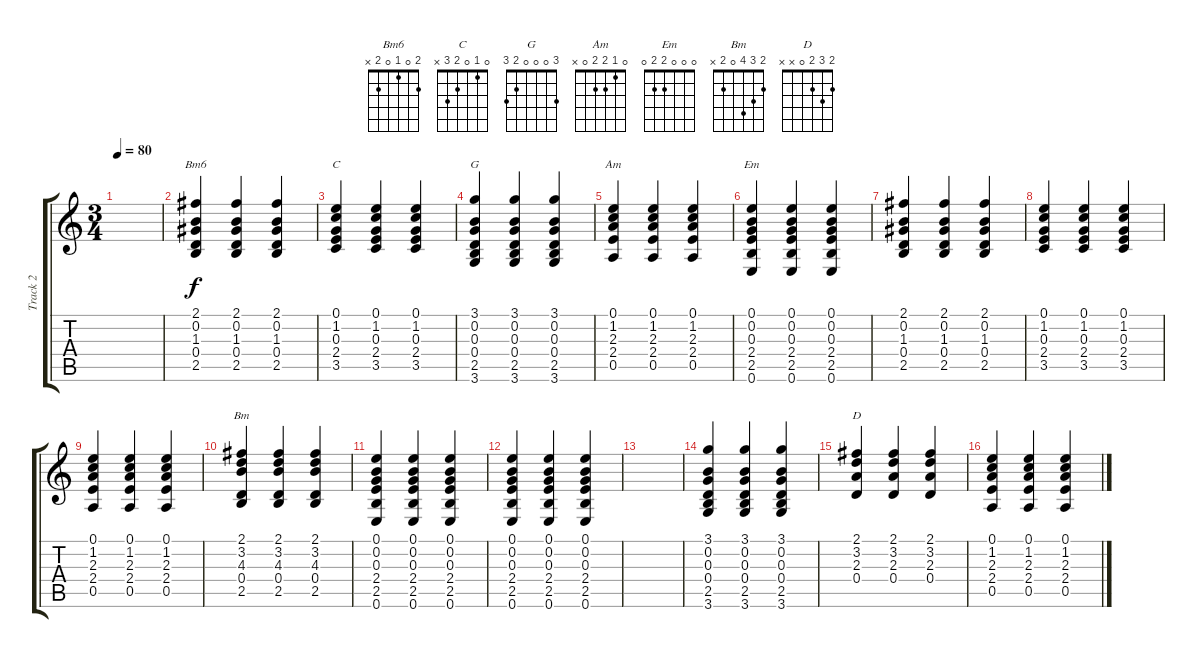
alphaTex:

\track ("Track 2" "Track 2") {instrument acousticguitarnylon}
\staff {score tabs}
\tuning (E4 B3 G3 D3 A2 E2) {hide}
\chord ("Bm6" 2 0 1 0 2 x)
\chord ("C" 0 1 0 2 3 x)
\chord ("G" 3 0 0 0 2 3)
\chord ("Am" 0 1 2 2 0 x)
\chord ("Em" 0 0 0 2 2 0)
\chord ("Bm" 2 3 4 0 2 x)
\chord ("D" 2 3 2 0 x x)
\ts (3 4)
\tempo 80
\clef g2
\ks c
|
(2.1 0.2 1.3 0.4 2.5).4{ch "Bm6"} (2.1 0.2 1.3 0.4 2.5).4 (2.1 0.2 1.3 0.4 2.5).4 |
(0.1 1.2 0.3 2.4 3.5).4{ch "C"} (0.1 1.2 0.3 2.4 3.5).4 (0.1 1.2 0.3 2.4 3.5).4 |
(3.1 0.2 0.3 0.4 2.5 3.6).4{ch "G"} (3.1 0.2 0.3 0.4 2.5 3.6).4 (3.1 0.2 0.3 0.4 2.5 3.6).4 |
(0.1 1.2 2.3 2.4 0.5).4{ch "Am"} (0.1 1.2 2.3 2.4 0.5).4 (0.1 1.2 2.3 2.4 0.5).4 |
(0.1 0.2 0.3 2.4 2.5 0.6).4{ch "Em"} (0.1 0.2 0.3 2.4 2.5 0.6).4 (0.1 0.2 0.3 2.4 2.5 0.6).4 |
(2.1 0.2 1.3 0.4 2.5).4 (2.1 0.2 1.3 0.4 2.5).4 (2.1 0.2 1.3 0.4 2.5).4 |
(0.1 1.2 0.3 2.4 3.5).4 (0.1 1.2 0.3 2.4 3.5).4 (0.1 1.2 0.3 2.4 3.5).4 |
(0.1 1.2 2.3 2.4 0.5).4 (0.1 1.2 2.3 2.4 0.5).4 (0.1 1.2 2.3 2.4 0.5).4 |
(2.1 3.2 4.3 0.4 2.5).4{ch "Bm"} (2.1 3.2 4.3 0.4 2.5).4 (2.1 3.2 4.3 0.4 2.5).4 |
(0.1 0.2 0.3 2.4 2.5 0.6).4 (0.1 0.2 0.3 2.4 2.5 0.6).4 (0.1 0.2 0.3 2.4 2.5 0.6).4 |
(0.1 0.2 0.3 2.4 2.5 0.6).4 (0.1 0.2 0.3 2.4 2.5 0.6).4 (0.1 0.2 0.3 2.4 2.5 0.6).4 |
|
(3.1 0.2 0.3 0.4 2.5 3.6).4 (3.1 0.2 0.3 0.4 2.5 3.6).4 (3.1 0.2 0.3 0.4 2.5 3.6).4 |
(2.1 3.2 2.3 0.4).4{ch "D"} (2.1 3.2 2.3 0.4).4 (2.1 3.2 2.3 0.4).4 |
(0.1 1.2 2.3 2.4 0.5).4 (0.1 1.2 2.3 2.4 0.5).4 (0.1 1.2 2.3 2.4 0.5).4
